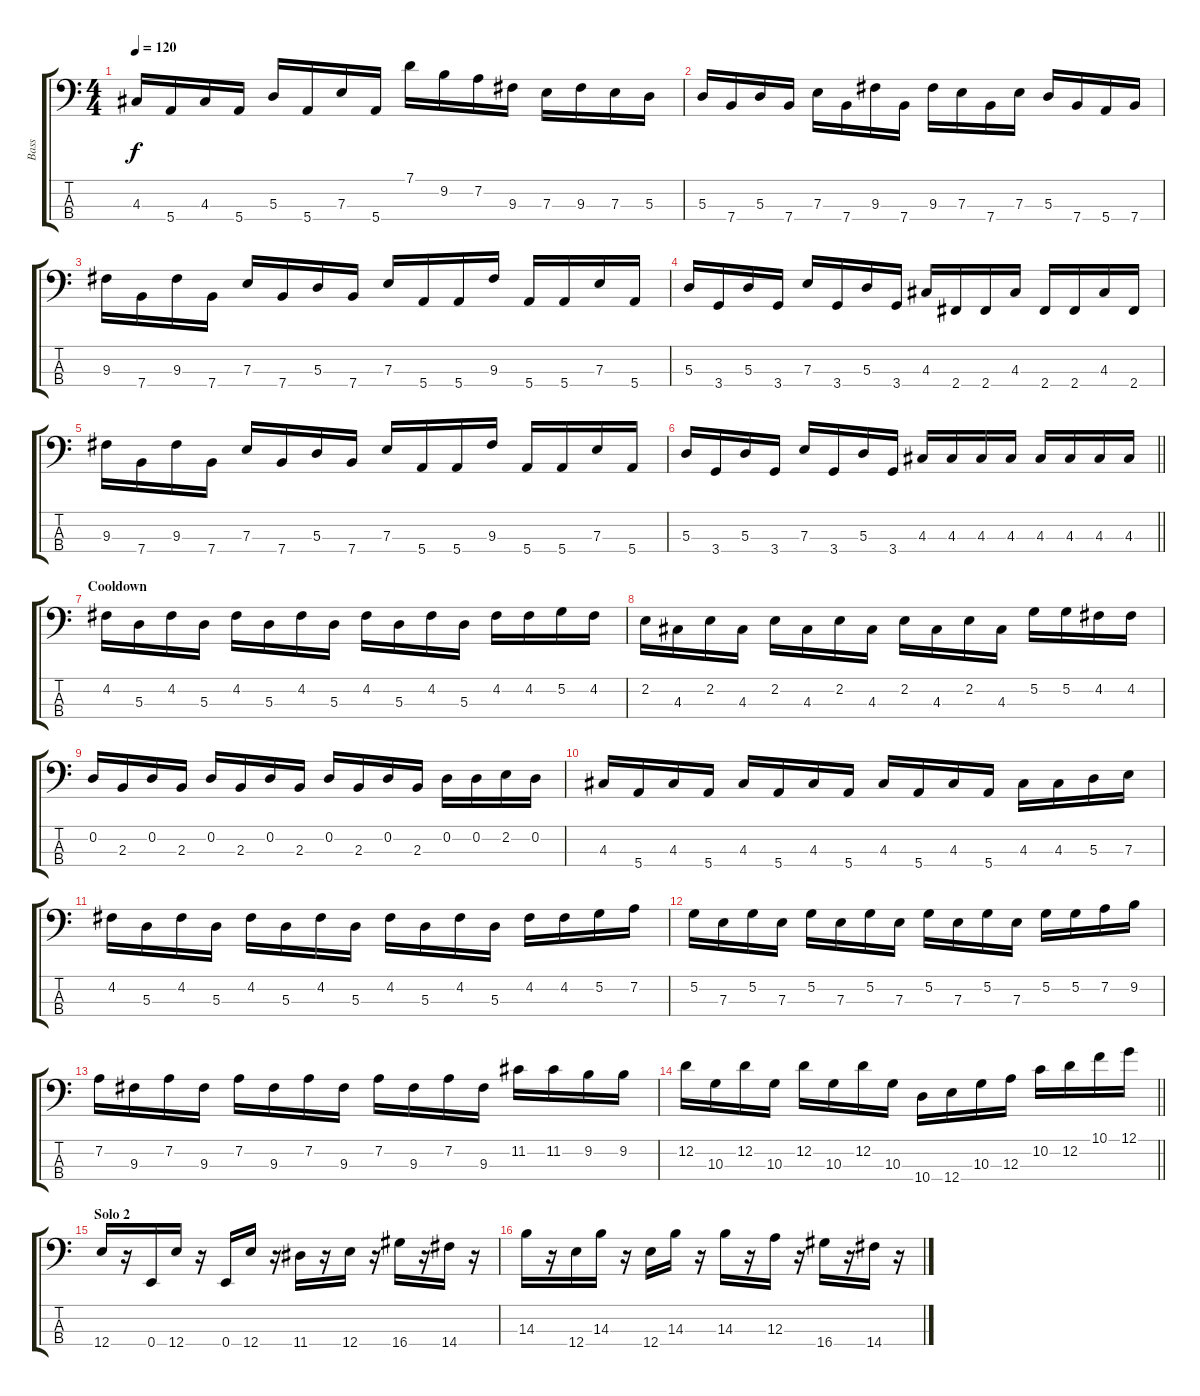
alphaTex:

\track ("Bass" "Bass") {instrument electricbassfinger}
\staff {score tabs}
\tuning (G2 D2 A1 E1) {hide}
\ts (4 4)
\tempo 120
\clef f4
\ks c
4.3.16{dy f} 5.4.16 4.3.16 5.4.16 5.3.16 5.4.16 7.3.16 5.4.16 7.1.16 9.2.16 7.2.16 9.3.16 7.3.16 9.3.16 7.3.16 5.3.16 |
5.3.16 7.4.16 5.3.16 7.4.16 7.3.16 7.4.16 9.3.16 7.4.16 9.3.16 7.3.16 7.4.16 7.3.16 5.3.16 7.4.16 5.4.16 7.4.16 |
9.3.16 7.4.16 9.3.16 7.4.16 7.3.16 7.4.16 5.3.16 7.4.16 7.3.16 5.4.16 5.4.16 9.3.16 5.4.16 5.4.16 7.3.16 5.4.16 |
5.3.16 3.4.16 5.3.16 3.4.16 7.3.16 3.4.16 5.3.16 3.4.16 4.3.16 2.4.16 2.4.16 4.3.16 2.4.16 2.4.16 4.3.16 2.4.16 |
9.3.16 7.4.16 9.3.16 7.4.16 7.3.16 7.4.16 5.3.16 7.4.16 7.3.16 5.4.16 5.4.16 9.3.16 5.4.16 5.4.16 7.3.16 5.4.16 |
\barLineRight lightlight
5.3.16 3.4.16 5.3.16 3.4.16 7.3.16 3.4.16 5.3.16 3.4.16 4.3.16 4.3.16 4.3.16 4.3.16 4.3.16 4.3.16 4.3.16 4.3.16 |
\section ("" "Cooldown")
4.2.16 5.3.16 4.2.16 5.3.16 4.2.16 5.3.16 4.2.16 5.3.16 4.2.16 5.3.16 4.2.16 5.3.16 4.2.16 4.2.16 5.2.16 4.2.16 |
2.2.16 4.3.16 2.2.16 4.3.16 2.2.16 4.3.16 2.2.16 4.3.16 2.2.16 4.3.16 2.2.16 4.3.16 5.2.16 5.2.16 4.2.16 4.2.16 |
0.2.16 2.3.16 0.2.16 2.3.16 0.2.16 2.3.16 0.2.16 2.3.16 0.2.16 2.3.16 0.2.16 2.3.16 0.2.16 0.2.16 2.2.16 0.2.16 |
4.3.16 5.4.16 4.3.16 5.4.16 4.3.16 5.4.16 4.3.16 5.4.16 4.3.16 5.4.16 4.3.16 5.4.16 4.3.16 4.3.16 5.3.16 7.3.16 |
4.2.16 5.3.16 4.2.16 5.3.16 4.2.16 5.3.16 4.2.16 5.3.16 4.2.16 5.3.16 4.2.16 5.3.16 4.2.16 4.2.16 5.2.16 7.2.16 |
5.2.16 7.3.16 5.2.16 7.3.16 5.2.16 7.3.16 5.2.16 7.3.16 5.2.16 7.3.16 5.2.16 7.3.16 5.2.16 5.2.16 7.2.16 9.2.16 |
7.2.16 9.3.16 7.2.16 9.3.16 7.2.16 9.3.16 7.2.16 9.3.16 7.2.16 9.3.16 7.2.16 9.3.16 11.2.16 11.2.16 9.2.16 9.2.16 |
\barLineRight lightlight
12.2.16 10.3.16 12.2.16 10.3.16 12.2.16 10.3.16 12.2.16 10.3.16 10.4.16 12.4.16 10.3.16 12.3.16 10.2.16 12.2.16 10.1.16 12.1.16 |
\section ("" "Solo 2")
12.4.16 r.16 0.4.16 12.4.16 r.16 0.4.16 12.4.16 r.16 11.4.16 r.16 12.4.16 r.16 16.4.16 r.16 14.4.16 r.16 |
14.3.16 r.16 12.4.16 14.3.16 r.16 12.4.16 14.3.16 r.16 14.3.16 r.16 12.3.16 r.16 16.4.16 r.16 14.4.16 r.16
